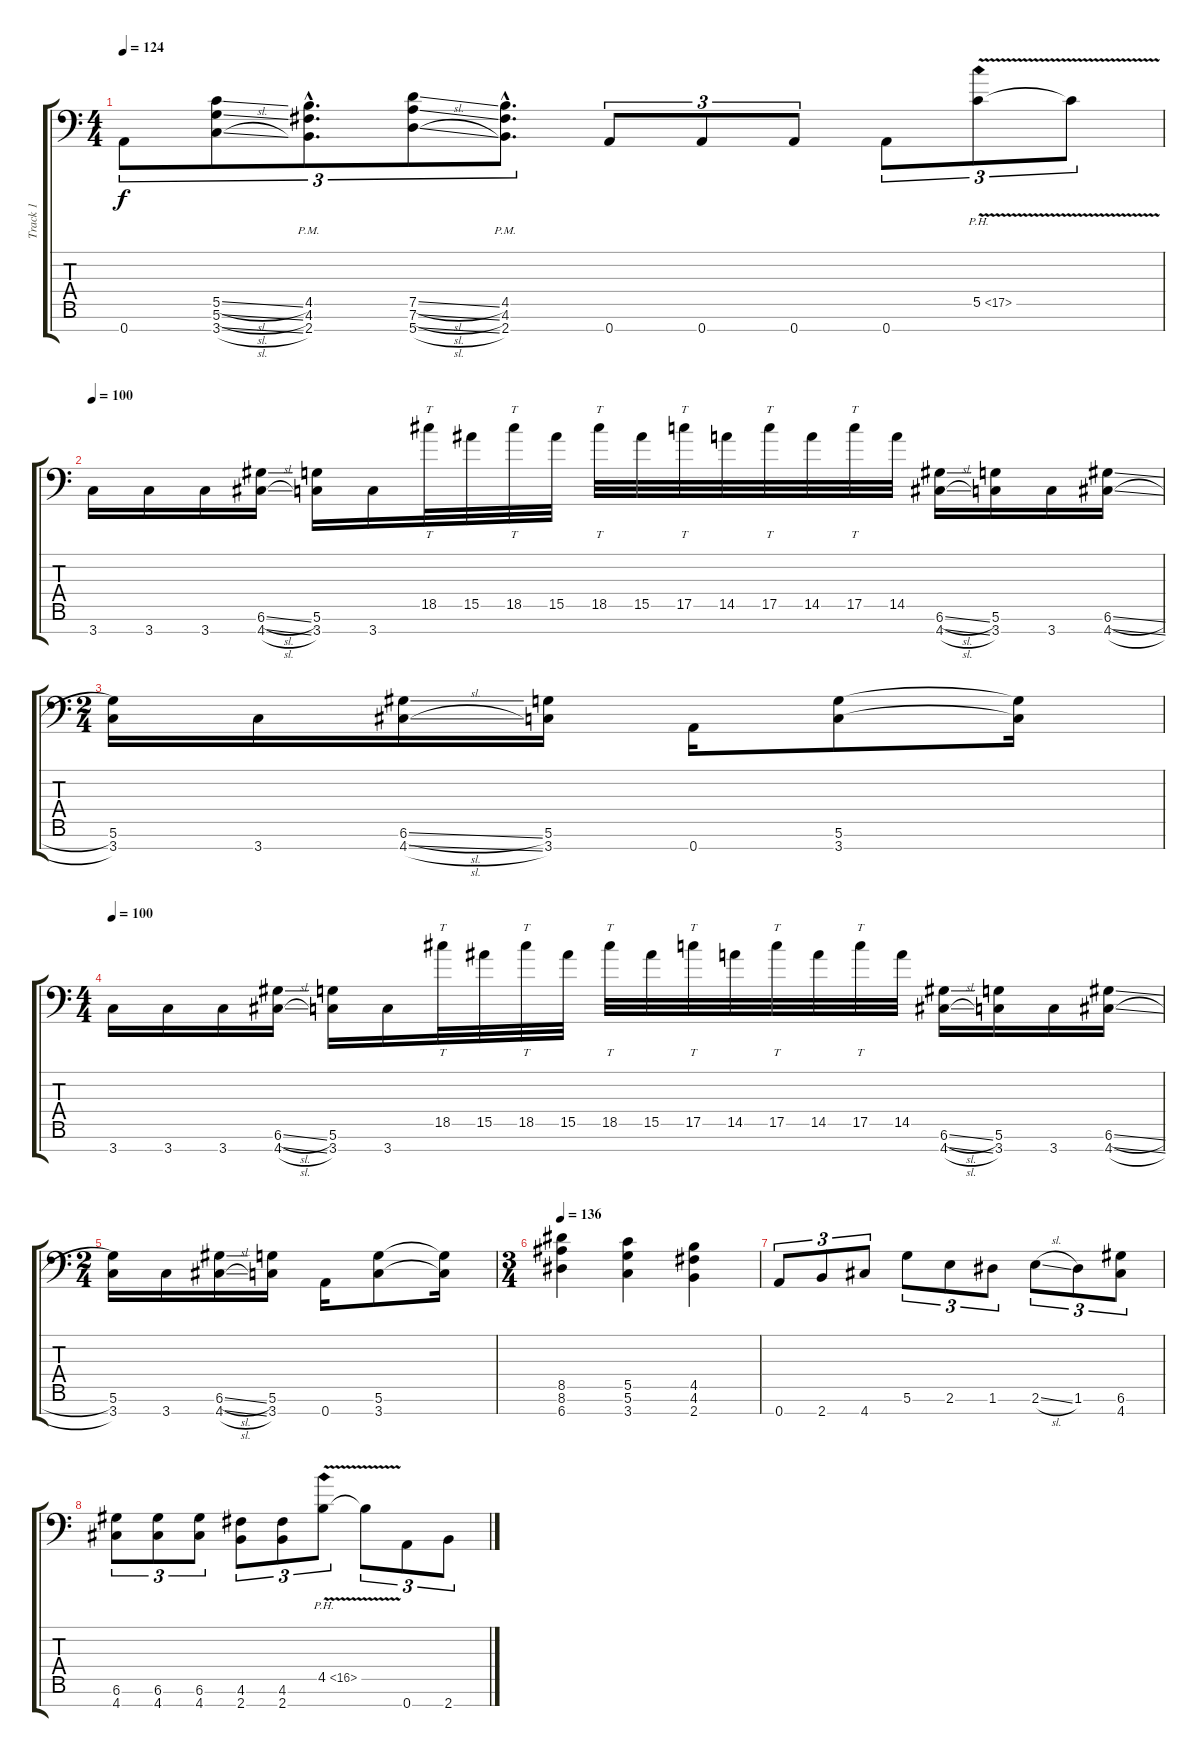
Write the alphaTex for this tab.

\track ("Track 1" "Track 1") {instrument overdrivenguitar}
\staff {score tabs}
\tuning (D4 A3 F3 C3 G2 D2 A1) {hide}
\ts (4 4)
\tempo 124
\clef f4
\ks c
0.7.8{tu (3 2) dy f} (5.5{sl} 5.6{sl} 3.7{sl}).8{tu (3 2)} (4.5{hac pm} 4.6{hac pm} 2.7{hac pm}).8{d tu (3 2)} (7.5{sl} 7.6{sl} 5.7{sl}).8{tu (3 2)} (4.5{hac pm} 4.6{hac pm} 2.7{hac pm}).8{d tu (3 2)} 0.7.8{tu (3 2)} 0.7.8{tu (3 2)} 0.7.8{tu (3 2)} 0.7.8{tu (3 2)} 5.5{ph 12 v}.8{tu (3 2)} 5.5{t}.8{tu (3 2)} |
\tempo 100
3.7.16 3.7.16 3.7.16 (6.6{sl} 4.7{sl}).16 (5.6 3.7).16 3.7.16 18.5.32{tt} 15.5.32 18.5.32{tt} 15.5.32 18.5.32{tt} 15.5.32 17.5.32{tt} 14.5.32 17.5.32{tt} 14.5.32 17.5.32{tt} 14.5.32 (6.6{sl} 4.7{sl}).16 (5.6 3.7).16 3.7.16 (6.6{sl} 4.7{sl}).16 |
\ts (2 4)
(5.6 3.7).16 3.7.16 (6.6{sl} 4.7{sl}).16 (5.6 3.7).16 0.7.16 (5.6 3.7).8 (5.6{t} 3.7{t}).16 |
\ts (4 4)
\tempo 100
3.7.16 3.7.16 3.7.16 (6.6{sl} 4.7{sl}).16 (5.6 3.7).16 3.7.16 18.5.32{tt} 15.5.32 18.5.32{tt} 15.5.32 18.5.32{tt} 15.5.32 17.5.32{tt} 14.5.32 17.5.32{tt} 14.5.32 17.5.32{tt} 14.5.32 (6.6{sl} 4.7{sl}).16 (5.6 3.7).16 3.7.16 (6.6{sl} 4.7{sl}).16 |
\ts (2 4)
(5.6 3.7).16 3.7.16 (6.6{sl} 4.7{sl}).16 (5.6 3.7).16 0.7.16 (5.6 3.7).8 (5.6{t} 3.7{t}).16 |
\ts (3 4)
\tempo 136
(8.5 8.6 6.7).4 (5.5 5.6 3.7).4 (4.5 4.6 2.7).4 |
0.7.8{tu (3 2)} 2.7.8{tu (3 2)} 4.7.8{tu (3 2)} 5.6.8{tu (3 2)} 2.6.8{tu (3 2)} 1.6.8{tu (3 2)} 2.6{sl}.8{tu (3 2)} 1.6.8{tu (3 2)} (6.6 4.7).8{tu (3 2)} |
(6.6 4.7).8{tu (3 2)} (6.6 4.7).8{tu (3 2)} (6.6 4.7).8{tu (3 2)} (4.6 2.7).8{tu (3 2)} (4.6 2.7).8{tu (3 2)} 4.5{ph 12 v}.8{tu (3 2)} 4.5{t}.8{tu (3 2)} 0.7.8{tu (3 2)} 2.7.8{tu (3 2)}
